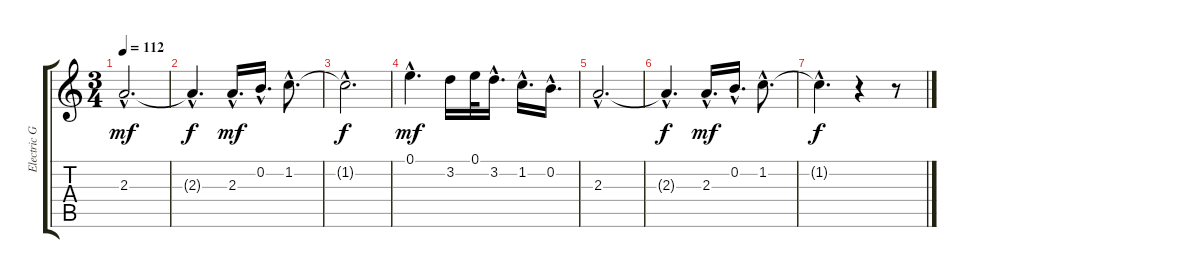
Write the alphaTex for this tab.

\track ("Electric Guitar" "Electric G") {instrument distortionguitar}
\staff {score tabs}
\tuning (E4 B3 G3 D3 A2 E2) {hide}
\ts (3 4)
\tempo 112
\clef g2
\ks c
2.3{hac}.2{d dy mf} |
2.3{hac t}.4{d dy f} 2.3{hac}.16{d dy mf} 0.2{hac}.16{d} 1.2{hac}.8{d} |
1.2{hac t}.2{d dy f} |
0.1{hac}.4{d dy mf} 3.2.16 0.1.32 3.2{hac}.16{d} 1.2{hac}.16{d} 0.2{hac}.16{d} |
2.3{hac}.2{d} |
2.3{hac t}.4{d dy f} 2.3{hac}.16{d dy mf} 0.2{hac}.16{d} 1.2{hac}.8{d} |
1.2{hac t}.4{d dy f} r.4 r.8
